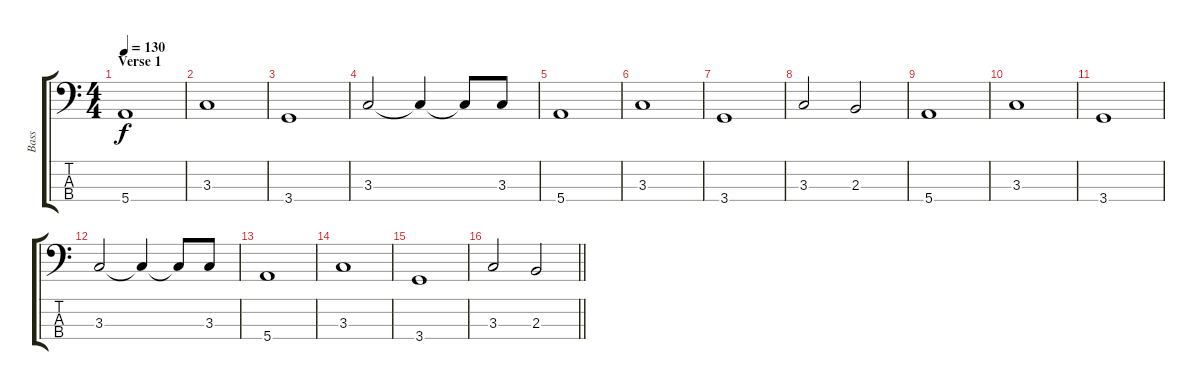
\track ("Bass" "Bass") {instrument electricbassfinger}
\staff {score tabs}
\tuning (G2 D2 A1 E1) {hide}
\ts (4 4)
\section ("" "Verse 1")
\tempo 130
\clef f4
\ks c
5.4.1{dy f} |
3.3.1 |
3.4.1 |
3.3.2 3.3{t}.4 3.3{t}.8 3.3.8 |
5.4.1 |
3.3.1 |
3.4.1 |
3.3.2 2.3.2 |
5.4.1 |
3.3.1 |
3.4.1 |
3.3.2 3.3{t}.4 3.3{t}.8 3.3.8 |
5.4.1 |
3.3.1 |
3.4.1 |
\barLineRight lightlight
3.3.2 2.3.2
